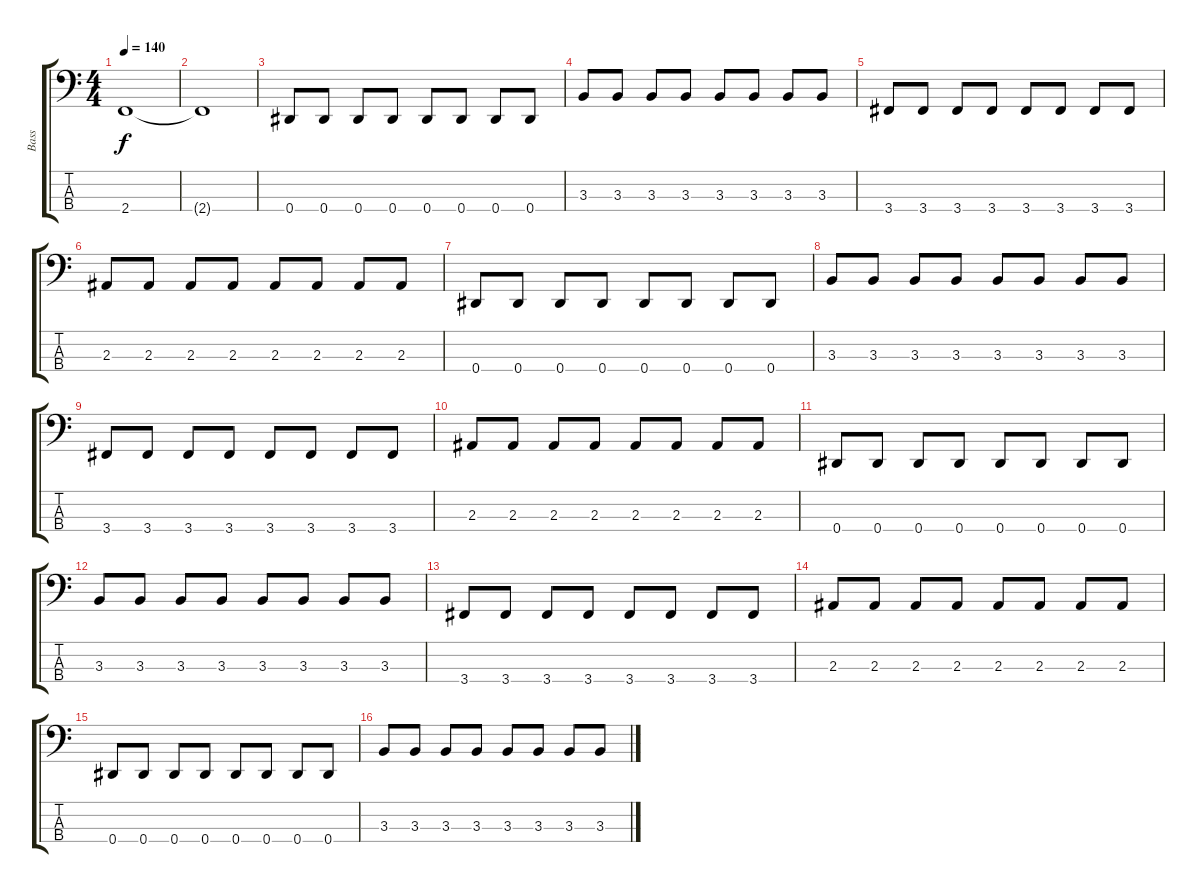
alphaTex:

\track ("Bass" "Bass") {instrument electricbassfinger}
\staff {score tabs}
\tuning (Gb2 Db2 Ab1 Eb1) {hide}
\ts (4 4)
\tempo 140
\clef f4
\ks c
2.4.1{dy f} |
2.4{t}.1 |
0.4.8 0.4.8 0.4.8 0.4.8 0.4.8 0.4.8 0.4.8 0.4.8 |
3.3.8 3.3.8 3.3.8 3.3.8 3.3.8 3.3.8 3.3.8 3.3.8 |
3.4.8 3.4.8 3.4.8 3.4.8 3.4.8 3.4.8 3.4.8 3.4.8 |
2.3.8 2.3.8 2.3.8 2.3.8 2.3.8 2.3.8 2.3.8 2.3.8 |
0.4.8 0.4.8 0.4.8 0.4.8 0.4.8 0.4.8 0.4.8 0.4.8 |
3.3.8 3.3.8 3.3.8 3.3.8 3.3.8 3.3.8 3.3.8 3.3.8 |
3.4.8 3.4.8 3.4.8 3.4.8 3.4.8 3.4.8 3.4.8 3.4.8 |
2.3.8 2.3.8 2.3.8 2.3.8 2.3.8 2.3.8 2.3.8 2.3.8 |
0.4.8 0.4.8 0.4.8 0.4.8 0.4.8 0.4.8 0.4.8 0.4.8 |
3.3.8 3.3.8 3.3.8 3.3.8 3.3.8 3.3.8 3.3.8 3.3.8 |
3.4.8 3.4.8 3.4.8 3.4.8 3.4.8 3.4.8 3.4.8 3.4.8 |
2.3.8 2.3.8 2.3.8 2.3.8 2.3.8 2.3.8 2.3.8 2.3.8 |
0.4.8 0.4.8 0.4.8 0.4.8 0.4.8 0.4.8 0.4.8 0.4.8 |
3.3.8 3.3.8 3.3.8 3.3.8 3.3.8 3.3.8 3.3.8 3.3.8
